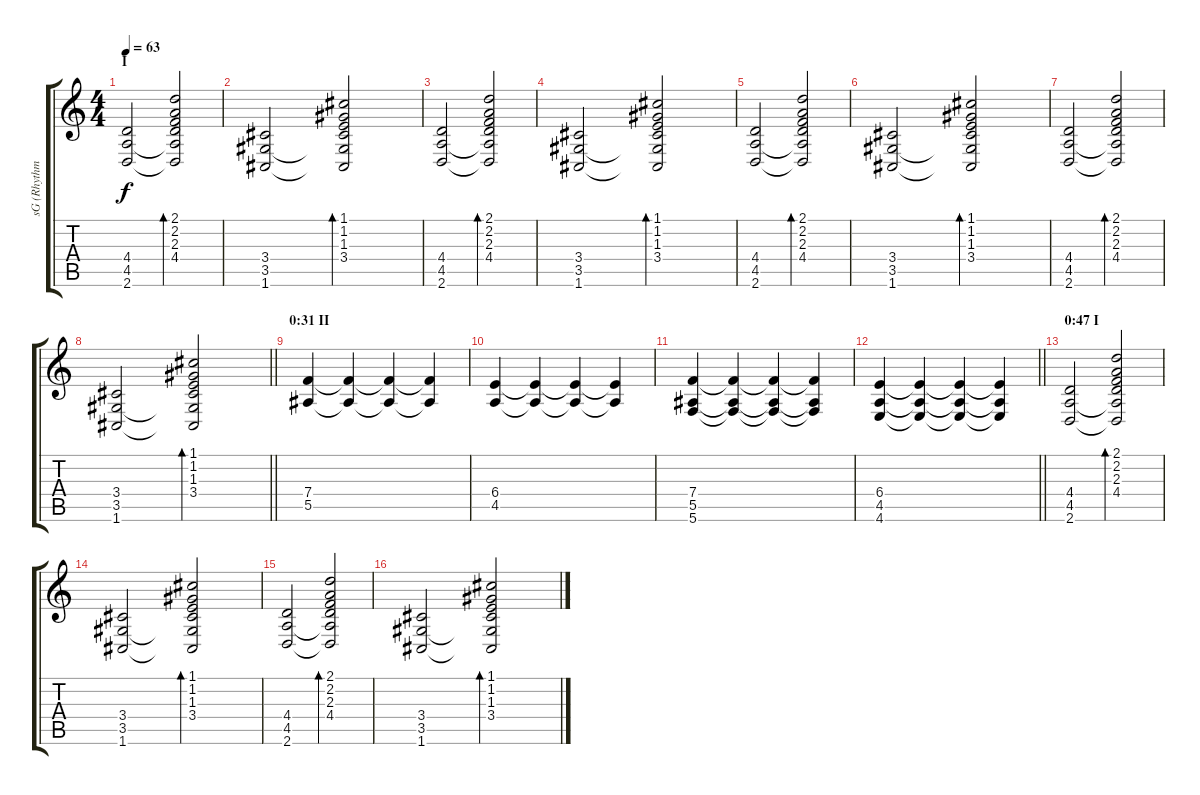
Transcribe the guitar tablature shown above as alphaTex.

\track ("sG (Rhythm Guitar)" "sG (Rhythm") {instrument distortionguitar}
\staff {score tabs}
\tuning (C4 G3 Eb3 Bb2 F2 C2) {hide}
\ts (4 4)
\section ("" "I")
\tempo 63
\clef g2
\ks c
(4.4 4.5 2.6).2{dy f instrument distortionguitar} (2.1 2.2 2.3 4.4 4.5{t} 2.6{t}).2{bd 60} |
(3.4 3.5 1.6).2 (1.1 1.2 1.3 3.4 3.5{t} 1.6{t}).2{bd 30} |
(4.4 4.5 2.6).2 (2.1 2.2 2.3 4.4 4.5{t} 2.6{t}).2{bd 60} |
(3.4 3.5 1.6).2 (1.1 1.2 1.3 3.4 3.5{t} 1.6{t}).2{bd 30} |
(4.4 4.5 2.6).2 (2.1 2.2 2.3 4.4 4.5{t} 2.6{t}).2{bd 60} |
(3.4 3.5 1.6).2 (1.1 1.2 1.3 3.4 3.5{t} 1.6{t}).2{bd 30} |
(4.4 4.5 2.6).2 (2.1 2.2 2.3 4.4 4.5{t} 2.6{t}).2{bd 60} |
\barLineRight lightlight
(3.4 3.5 1.6).2 (1.1 1.2 1.3 3.4 3.5{t} 1.6{t}).2{bd 30} |
\section ("" "0:31 II ")
(7.4 5.5).4 (7.4{t} 5.5{t}).4 (7.4{t} 5.5{t}).4 (7.4{t} 5.5{t}).4 |
(6.4 4.5).4 (6.4{t} 4.5{t}).4 (6.4{t} 4.5{t}).4 (6.4{t} 4.5{t}).4 |
(7.4 5.5 5.6).4 (7.4{t} 5.5{t} 5.6{t}).4 (7.4{t} 5.5{t} 5.6{t}).4 (7.4{t} 5.5{t} 5.6{t}).4 |
\barLineRight lightlight
(6.4 4.5 4.6).4 (6.4{t} 4.5{t} 4.6{t}).4 (6.4{t} 4.5{t} 4.6{t}).4 (6.4{t} 4.5{t} 4.6{t}).4 |
\section ("" "0:47 I")
(4.4 4.5 2.6).2 (2.1 2.2 2.3 4.4 4.5{t} 2.6{t}).2{bd 60} |
(3.4 3.5 1.6).2 (1.1 1.2 1.3 3.4 3.5{t} 1.6{t}).2{bd 30} |
(4.4 4.5 2.6).2 (2.1 2.2 2.3 4.4 4.5{t} 2.6{t}).2{bd 60} |
(3.4 3.5 1.6).2 (1.1 1.2 1.3 3.4 3.5{t} 1.6{t}).2{bd 30}
